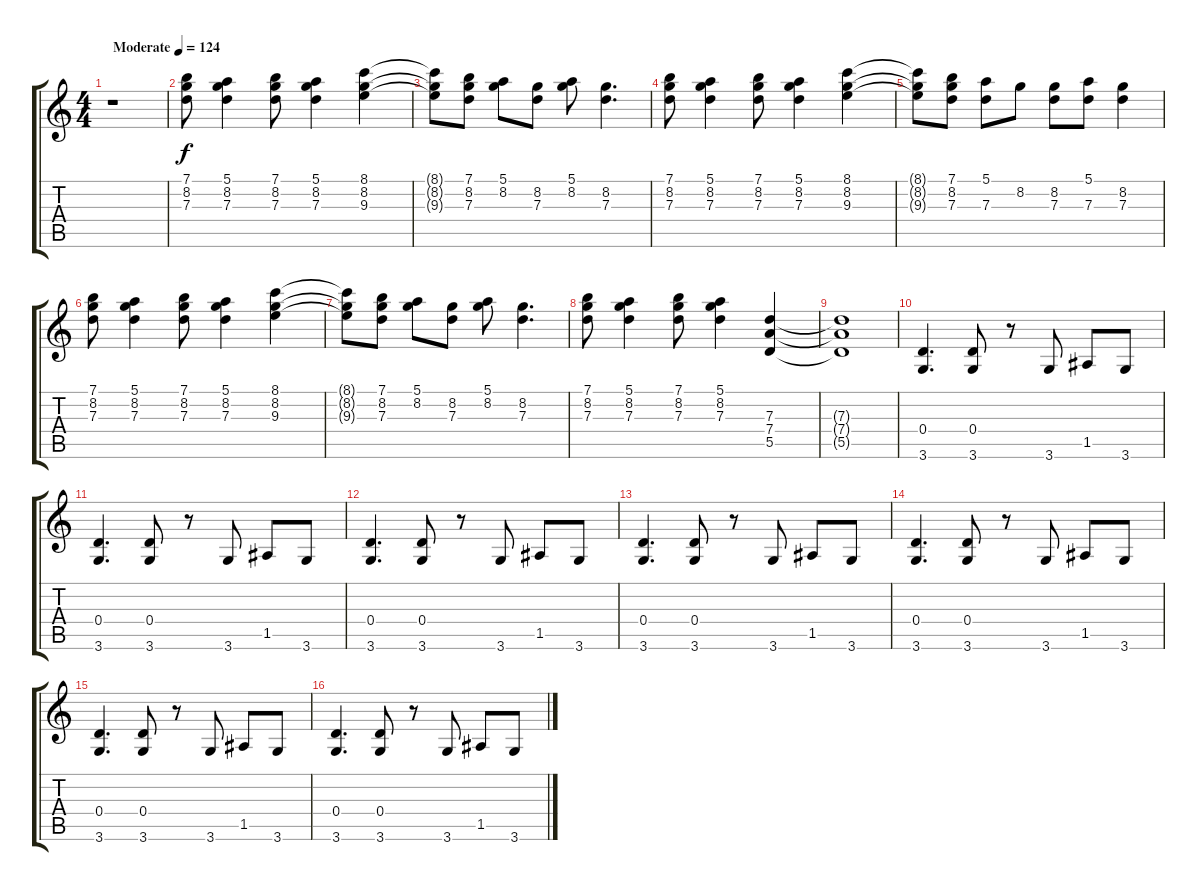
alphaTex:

\track "" {instrument overdrivenguitar}
\staff {score tabs}
\tuning (E4 B3 G3 D3 A2 E2) {hide}
\ts (4 4)
\tempo (124 "Moderate")
\clef g2
\ks c
r.1{dy f instrument overdrivenguitar} |
(7.1 8.2 7.3).8 (5.1 8.2 7.3).4 (7.1 8.2 7.3).8 (5.1 8.2 7.3).4 (8.1 8.2 9.3).4 |
(8.1{t} 8.2{t} 9.3{t}).8 (7.1 8.2 7.3).8 (5.1 8.2).8 (8.2 7.3).8 (5.1 8.2).8 (8.2 7.3).4{d} |
(7.1 8.2 7.3).8 (5.1 8.2 7.3).4 (7.1 8.2 7.3).8 (5.1 8.2 7.3).4 (8.1 8.2 9.3).4 |
(8.1{t} 8.2{t} 9.3{t}).8 (7.1 8.2 7.3).8 (5.1 7.3).8 8.2.8 (8.2 7.3).8 (5.1 7.3).8 (8.2 7.3).4 |
(7.1 8.2 7.3).8 (5.1 8.2 7.3).4 (7.1 8.2 7.3).8 (5.1 8.2 7.3).4 (8.1 8.2 9.3).4 |
(8.1{t} 8.2{t} 9.3{t}).8 (7.1 8.2 7.3).8 (5.1 8.2).8 (8.2 7.3).8 (5.1 8.2).8 (8.2 7.3).4{d} |
(7.1 8.2 7.3).8 (5.1 8.2 7.3).4 (7.1 8.2 7.3).8 (5.1 8.2 7.3).4 (7.3 7.4 5.5).4 |
(7.3{t} 7.4{t} 5.5{t}).1 |
(0.4 3.6).4{d} (0.4 3.6).8 r.8 3.6.8 1.5.8 3.6.8 |
(0.4 3.6).4{d} (0.4 3.6).8 r.8 3.6.8 1.5.8 3.6.8 |
(0.4 3.6).4{d} (0.4 3.6).8 r.8 3.6.8 1.5.8 3.6.8 |
(0.4 3.6).4{d} (0.4 3.6).8 r.8 3.6.8 1.5.8 3.6.8 |
(0.4 3.6).4{d} (0.4 3.6).8 r.8 3.6.8 1.5.8 3.6.8 |
(0.4 3.6).4{d} (0.4 3.6).8 r.8 3.6.8 1.5.8 3.6.8 |
(0.4 3.6).4{d} (0.4 3.6).8 r.8 3.6.8 1.5.8 3.6.8
